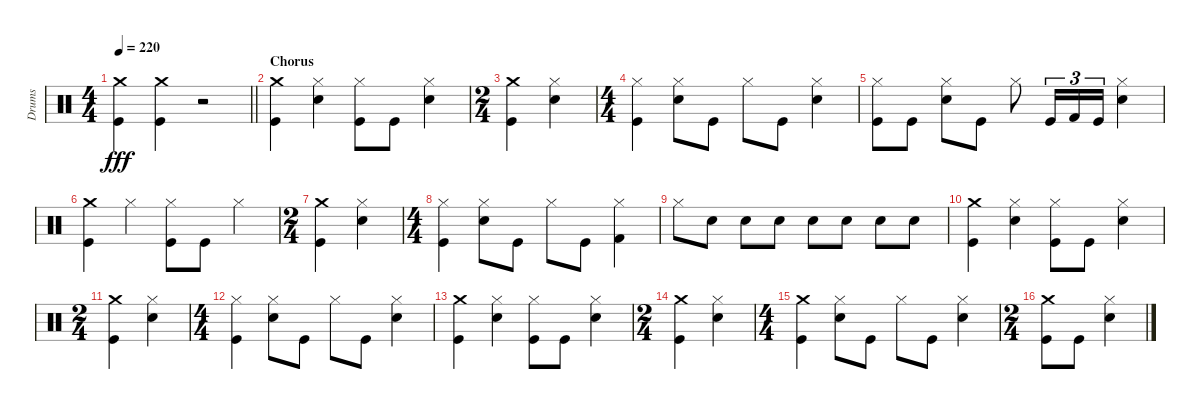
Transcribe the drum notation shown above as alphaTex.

\track ("Drums" "Drums") {instrument percussion}
\staff {score}
\articulation defaults
\ts (4 4)
\tempo 220
\clef neutral
\barLineRight lightlight
\ks c
("Kick (hit)" "Crash medium (hit)").4{dy fff} ("Crash medium (hit)" "Kick (hit)").4 r.2 |
\section ("" "Chorus")
("Kick (hit)" "Crash medium (hit)").4 ("Snare (hit) 2" "Hi-Hat (closed)").4 ("Kick (hit)" "Hi-Hat (closed)").8 "Kick (hit)".8 ("Snare (hit) 2" "Hi-Hat (closed)").4 |
\ts (2 4)
("Kick (hit)" "Crash medium (hit)").4 ("Hi-Hat (closed)" "Snare (hit) 2").4 |
\ts (4 4)
("Kick (hit)" "Hi-Hat (closed)").4 ("Snare (hit) 2" "Hi-Hat (closed)").8 "Kick (hit)".8 "Hi-Hat (closed)".8 "Kick (hit)".8 ("Snare (hit) 2" "Hi-Hat (closed)").4 |
("Kick (hit)" "Hi-Hat (closed)").8 "Kick (hit)".8 ("Hi-Hat (closed)" "Snare (hit) 2").8 "Kick (hit)".8 "Hi-Hat (closed)".8 "Kick (hit)".16{tu (3 2)} "Kick (hit) 2".16{tu (3 2)} "Kick (hit)".16{tu (3 2)} ("Snare (hit) 2" "Hi-Hat (closed)").4 |
("Kick (hit)" "Crash medium (hit)").4 "Hi-Hat (closed)".4 ("Hi-Hat (closed)" "Kick (hit)").8 "Kick (hit)".8 "Hi-Hat (closed)".4 |
\ts (2 4)
("Kick (hit)" "Crash medium (hit)").4 ("Snare (hit) 2" "Hi-Hat (closed)").4 |
\ts (4 4)
("Kick (hit)" "Hi-Hat (closed)").4 ("Snare (hit) 2" "Hi-Hat (closed)").8 "Kick (hit)".8 "Hi-Hat (closed)".8 "Kick (hit)".8 ("Kick (hit) 2" "Hi-Hat (closed)").4 |
"Hi-Hat (closed)".8 "Snare (hit) 2".8 "Snare (hit) 2".8 "Snare (hit) 2".8 "Snare (hit) 2".8 "Snare (hit) 2".8 "Snare (hit) 2".8 "Snare (hit) 2".8 |
("Crash medium (hit)" "Kick (hit)").4 ("Hi-Hat (closed)" "Snare (hit) 2").4 ("Hi-Hat (closed)" "Kick (hit)").8 "Kick (hit)".8 ("Snare (hit) 2" "Hi-Hat (closed)").4 |
\ts (2 4)
("Kick (hit)" "Crash medium (hit)").4 ("Snare (hit) 2" "Hi-Hat (closed)").4 |
\ts (4 4)
("Hi-Hat (closed)" "Kick (hit)").4 ("Snare (hit) 2" "Hi-Hat (closed)").8 "Kick (hit)".8 "Hi-Hat (closed)".8 "Kick (hit)".8 ("Snare (hit) 2" "Hi-Hat (closed)").4 |
("Kick (hit)" "Crash medium (hit)").4 ("Snare (hit) 2" "Hi-Hat (closed)").4 ("Kick (hit)" "Hi-Hat (closed)").8 "Kick (hit)".8 ("Hi-Hat (closed)" "Snare (hit) 2").4 |
\ts (2 4)
("Kick (hit)" "Crash medium (hit)").4 ("Snare (hit) 2" "Hi-Hat (closed)").4 |
\ts (4 4)
("Kick (hit)" "Crash medium (hit)").4 ("Snare (hit) 2" "Hi-Hat (closed)").8 "Kick (hit)".8 "Hi-Hat (closed)".8 "Kick (hit)".8 ("Hi-Hat (closed)" "Snare (hit) 2").4 |
\ts (2 4)
("Kick (hit)" "Crash medium (hit)").8 "Kick (hit)".8 ("Snare (hit) 2" "Hi-Hat (closed)").4
